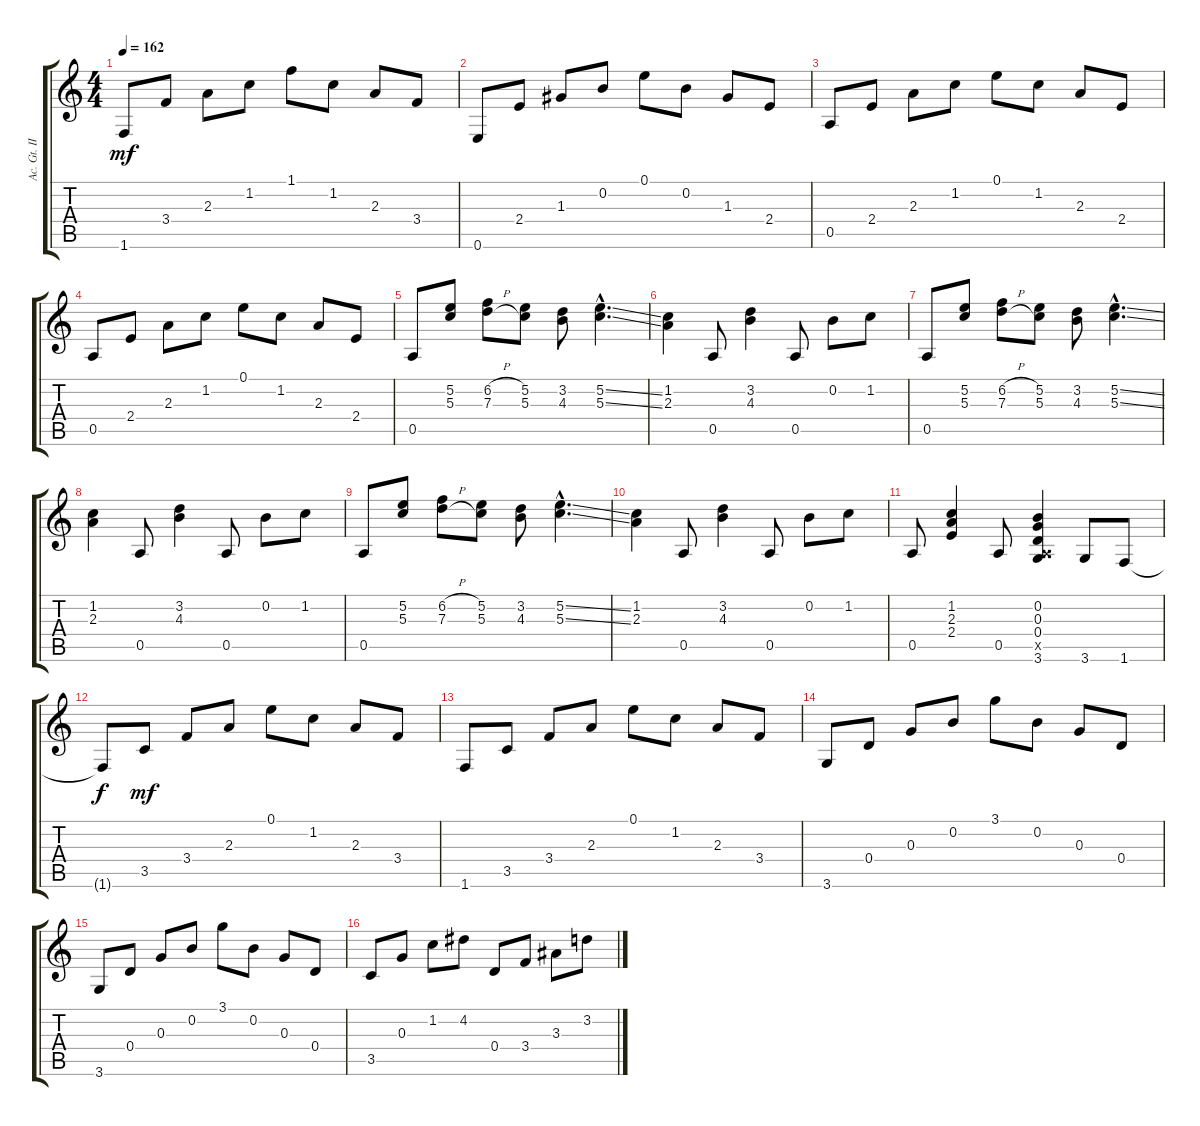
\track ("Ac. Gt. II" "Ac. Gt. II") {instrument acousticguitarsteel}
\staff {score tabs}
\tuning (E4 B3 G3 D3 A2 E2) {hide}
\ts (4 4)
\tempo 162
\clef g2
\ks c
1.6.8{dy mf} 3.4.8 2.3.8 1.2.8 1.1.8 1.2.8 2.3.8 3.4.8 |
0.6.8 2.4.8 1.3.8 0.2.8 0.1.8 0.2.8 1.3.8 2.4.8 |
0.5.8 2.4.8 2.3.8 1.2.8 0.1.8 1.2.8 2.3.8 2.4.8 |
0.5.8 2.4.8 2.3.8 1.2.8 0.1.8 1.2.8 2.3.8 2.4.8 |
0.5.8 (5.2 5.3).8 (6.2{h} 7.3{h}).8 (5.2 5.3).8 (3.2 4.3).8 (5.2{ss hac} 5.3{ss hac}).4{d} |
(1.2 2.3).4 0.5.8 (3.2 4.3).4 0.5.8 0.2.8 1.2.8 |
0.5.8 (5.2 5.3).8 (6.2{h} 7.3{h}).8 (5.2 5.3).8 (3.2 4.3).8 (5.2{ss hac} 5.3{ss hac}).4{d} |
(1.2 2.3).4 0.5.8 (3.2 4.3).4 0.5.8 0.2.8 1.2.8 |
0.5.8 (5.2 5.3).8 (6.2{h} 7.3{h}).8 (5.2 5.3).8 (3.2 4.3).8 (5.2{ss hac} 5.3{ss hac}).4{d} |
(1.2 2.3).4 0.5.8 (3.2 4.3).4 0.5.8 0.2.8 1.2.8 |
0.5.8 (1.2 2.3 2.4).4 0.5.8 (0.2 0.3 0.4 0.5{x} 3.6).4 3.6.8 1.6.8 |
1.6{t}.8{dy f} 3.5.8{dy mf} 3.4.8 2.3.8 0.1.8 1.2.8 2.3.8 3.4.8 |
1.6.8 3.5.8 3.4.8 2.3.8 0.1.8 1.2.8 2.3.8 3.4.8 |
3.6.8 0.4.8 0.3.8 0.2.8 3.1.8 0.2.8 0.3.8 0.4.8 |
3.6.8 0.4.8 0.3.8 0.2.8 3.1.8 0.2.8 0.3.8 0.4.8 |
3.5.8 0.3.8 1.2.8 4.2.8 0.4.8 3.4.8 3.3.8 3.2.8
